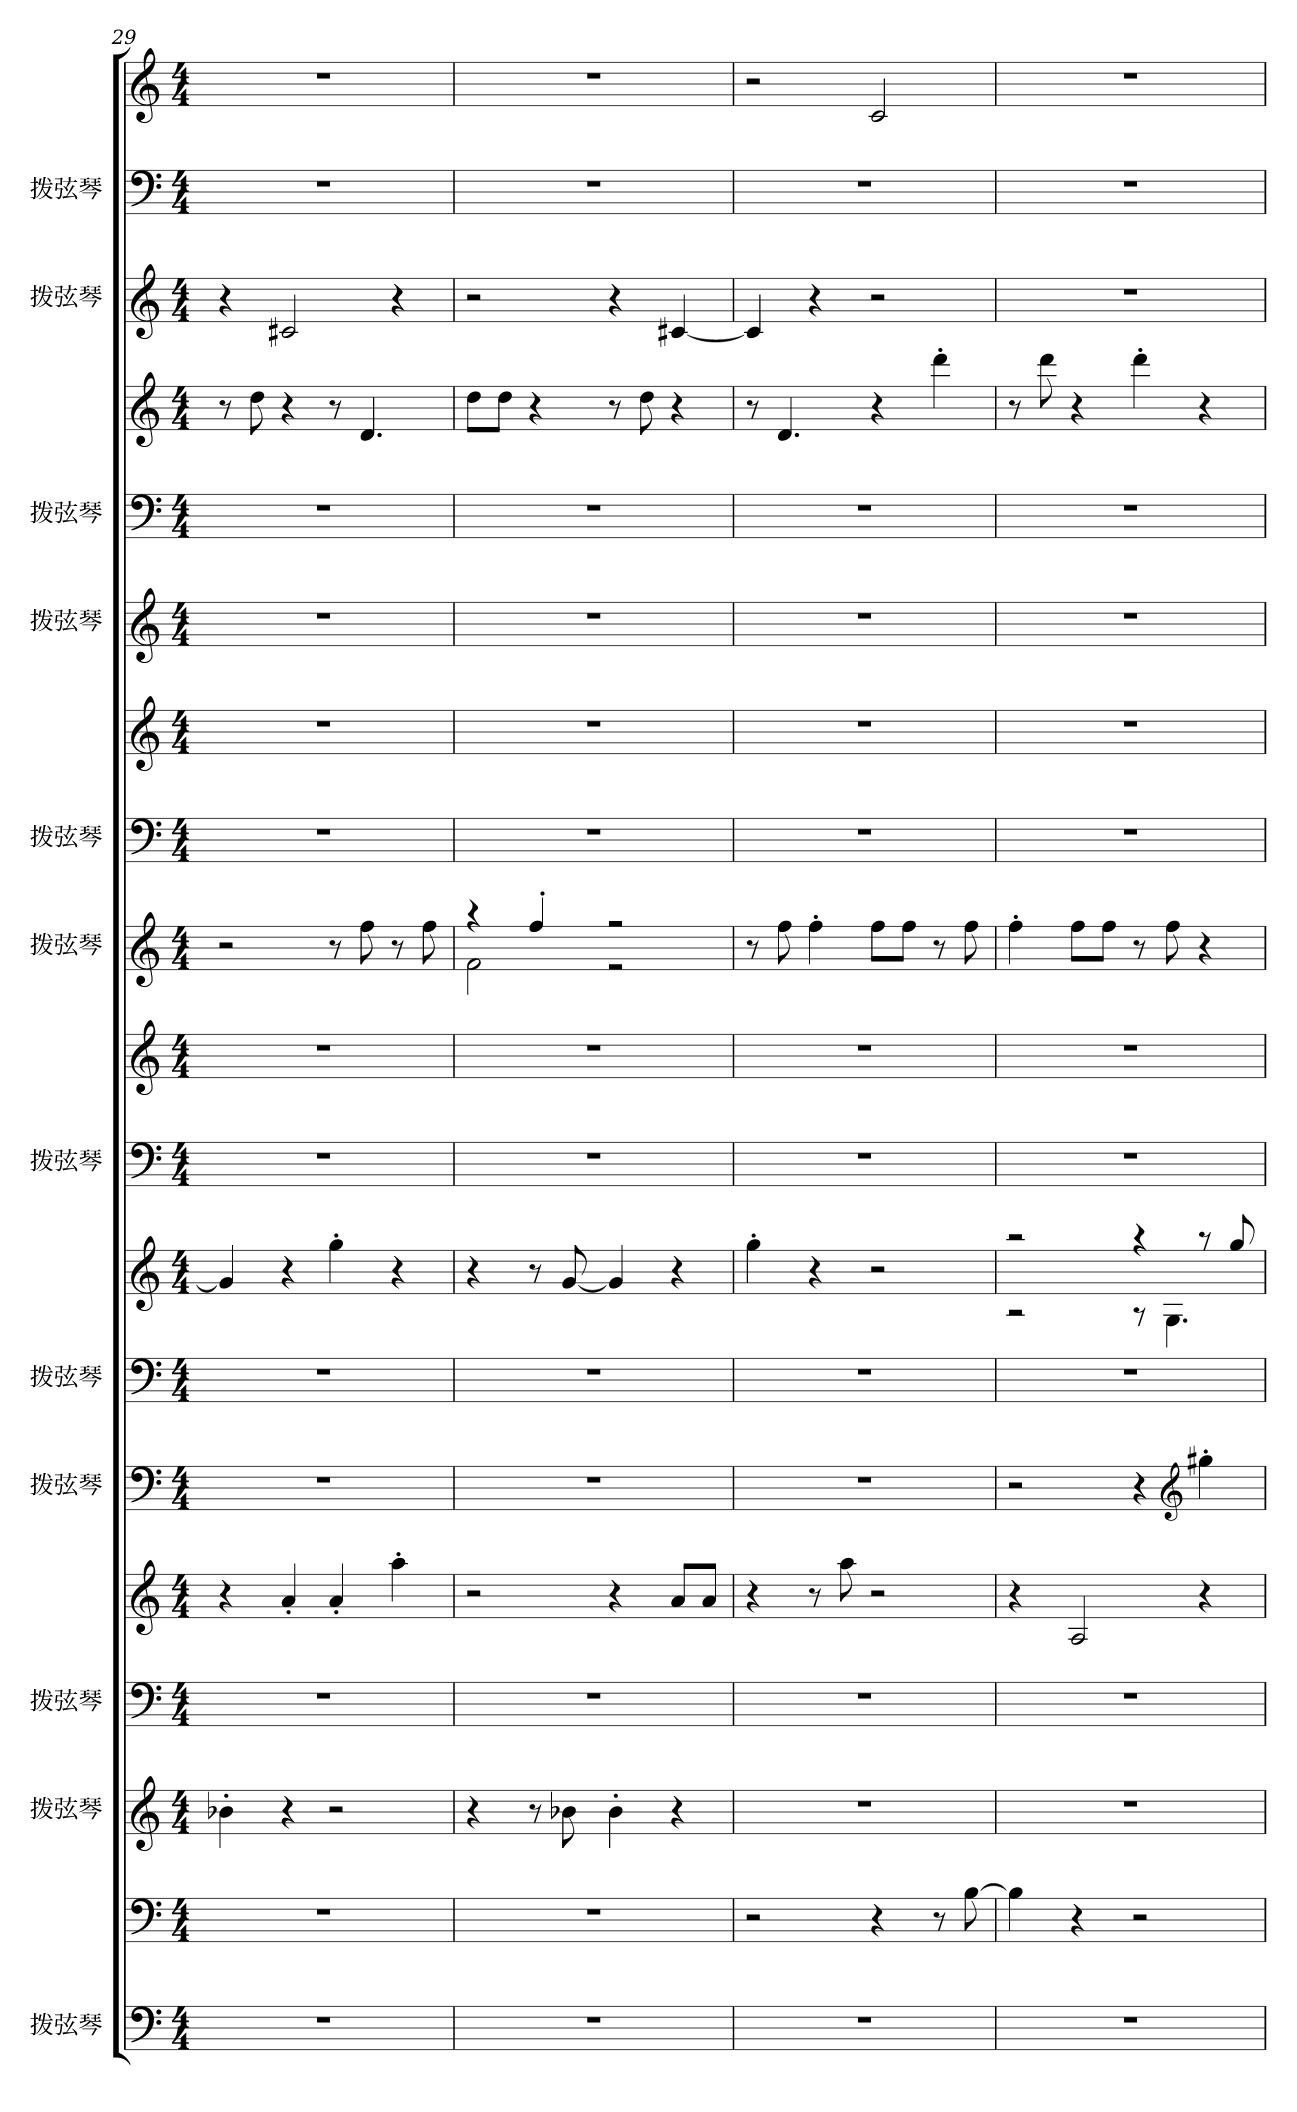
**kern	**kern	**kern	**kern	**kern	**kern	**kern	**kern	**kern	**kern	**kern	**kern	**kern	**kern	**kern	**kern	**kern	**kern	**kern
*part12	*part12	*part11	*part10	*part10	*part9	*part8	*part8	*part7	*part7	*part6	*part5	*part5	*part4	*part3	*part3	*part2	*part1	*part1
*staff19	*staff18	*staff17	*staff16	*staff15	*staff14	*staff13	*staff12	*staff11	*staff10	*staff9	*staff8	*staff7	*staff6	*staff5	*staff4	*staff3	*staff2	*staff1
*I"拨弦琴	*	*I"拨弦琴	*I"拨弦琴	*	*I"拨弦琴	*I"拨弦琴	*	*I"拨弦琴	*	*I"拨弦琴	*I"拨弦琴	*	*I"拨弦琴	*I"拨弦琴	*	*I"拨弦琴	*I"拨弦琴	*
!!LO:PB:g=z
*clefF4	*clefF4	*clefG2	*clefF4	*clefG2	*clefF4	*clefF4	*clefG2	*clefF4	*clefG2	*clefG2	*clefF4	*clefG2	*clefG2	*clefF4	*clefG2	*clefG2	*clefF4	*clefG2
*k[]	*k[]	*k[]	*k[]	*k[]	*k[]	*k[]	*k[]	*k[]	*k[]	*k[]	*k[]	*k[]	*k[]	*k[]	*k[]	*k[]	*k[]	*k[]
*M4/4	*M4/4	*M4/4	*M4/4	*M4/4	*M4/4	*M4/4	*M4/4	*M4/4	*M4/4	*M4/4	*M4/4	*M4/4	*M4/4	*M4/4	*M4/4	*M4/4	*M4/4	*M4/4
=29	=29	=29	=29	=29	=29	=29	=29	=29	=29	=29	=29	=29	=29	=29	=29	=29	=29	=29
1r	1r	4b-X'\	1r	4r	1r	1r	4g/]	1r	1r	2r	1r	1r	1r	1r	8r	4r	1r	1r
.	.	.	.	.	.	.	.	.	.	.	.	.	.	.	8dd\	.	.	.
.	.	4r	.	4a'/	.	.	4r	.	.	.	.	.	.	.	4r	2c#X/	.	.
.	.	2r	.	4a'/	.	.	4gg'\	.	.	8r	.	.	.	.	8r	.	.	.
.	.	.	.	.	.	.	.	.	.	8ff\	.	.	.	.	4.d/	.	.	.
.	.	.	.	4aa'\	.	.	4r	.	.	8r	.	.	.	.	.	4r	.	.
.	.	.	.	.	.	.	.	.	.	8ff\	.	.	.	.	.	.	.	.
=30	=30	=30	=30	=30	=30	=30	=30	=30	=30	=30	=30	=30	=30	=30	=30	=30	=30	=30
*	*	*	*	*	*	*	*	*	*	*^	*	*	*	*	*	*	*	*
1r	1r	4r	1r	2r	1r	1r	4r	1r	1r	4r	2f\	1r	1r	1r	1r	8dd\L	2r	1r	1r
.	.	.	.	.	.	.	.	.	.	.	.	.	.	.	.	8dd\J	.	.	.
.	.	8r	.	.	.	.	8r	.	.	4ff'/	.	.	.	.	.	4r	.	.	.
.	.	8b-X\	.	.	.	.	[8g/	.	.	.	.	.	.	.	.	.	.	.	.
.	.	4b-'\	.	4r	.	.	4g/]	.	.	2r	2r	.	.	.	.	8r	4r	.	.
.	.	.	.	.	.	.	.	.	.	.	.	.	.	.	.	8dd\	.	.	.
.	.	4r	.	8a/L	.	.	4r	.	.	.	.	.	.	.	.	4r	[4c#X/	.	.
.	.	.	.	8a/J	.	.	.	.	.	.	.	.	.	.	.	.	.	.	.
*	*	*	*	*	*	*	*	*	*	*v	*v	*	*	*	*	*	*	*	*
=31	=31	=31	=31	=31	=31	=31	=31	=31	=31	=31	=31	=31	=31	=31	=31	=31	=31	=31
1r	2r	1r	1r	4r	1r	1r	4gg'\	1r	1r	8r	1r	1r	1r	1r	8r	4c#/]	1r	2r
.	.	.	.	.	.	.	.	.	.	8ff\	.	.	.	.	4.d/	.	.	.
.	.	.	.	8r	.	.	4r	.	.	4ff'\	.	.	.	.	.	4r	.	.
.	.	.	.	8aa\	.	.	.	.	.	.	.	.	.	.	.	.	.	.
.	4r	.	.	2r	.	.	2r	.	.	8ff\L	.	.	.	.	4r	2r	.	2c/
.	.	.	.	.	.	.	.	.	.	8ff\J	.	.	.	.	.	.	.	.
.	8r	.	.	.	.	.	.	.	.	8r	.	.	.	.	4ddd'\	.	.	.
.	[8B\	.	.	.	.	.	.	.	.	8ff\	.	.	.	.	.	.	.	.
=32	=32	=32	=32	=32	=32	=32	=32	=32	=32	=32	=32	=32	=32	=32	=32	=32	=32	=32
*	*	*	*	*	*	*	*^	*	*	*	*	*	*	*	*	*	*	*
1r	4B\]	1r	1r	4r	2r	1r	2r	2r	1r	1r	4ff'\	1r	1r	1r	1r	8r	1r	1r	1r
.	.	.	.	.	.	.	.	.	.	.	.	.	.	.	.	8ddd\	.	.	.
.	4r	.	.	2A/	.	.	.	.	.	.	8ff\L	.	.	.	.	4r	.	.	.
.	.	.	.	.	.	.	.	.	.	.	8ff\J	.	.	.	.	.	.	.	.
.	2r	.	.	.	4r	.	4r	8r	.	.	8r	.	.	.	.	4ddd'\	.	.	.
.	.	.	.	.	.	.	.	4.G\	.	.	8ff\	.	.	.	.	.	.	.	.
*	*	*	*	*	*clefG2	*	*	*	*	*	*	*	*	*	*	*	*	*	*
.	.	.	.	4r	4gg#X'\	.	8r	.	.	.	4r	.	.	.	.	4r	.	.	.
.	.	.	.	.	.	.	8gg/	.	.	.	.	.	.	.	.	.	.	.	.
*	*	*	*	*	*	*	*v	*v	*	*	*	*	*	*	*	*	*	*	*
=	=	=	=	=	=	=	=	=	=	=	=	=	=	=	=	=	=	=
*-	*-	*-	*-	*-	*-	*-	*-	*-	*-	*-	*-	*-	*-	*-	*-	*-	*-	*-
